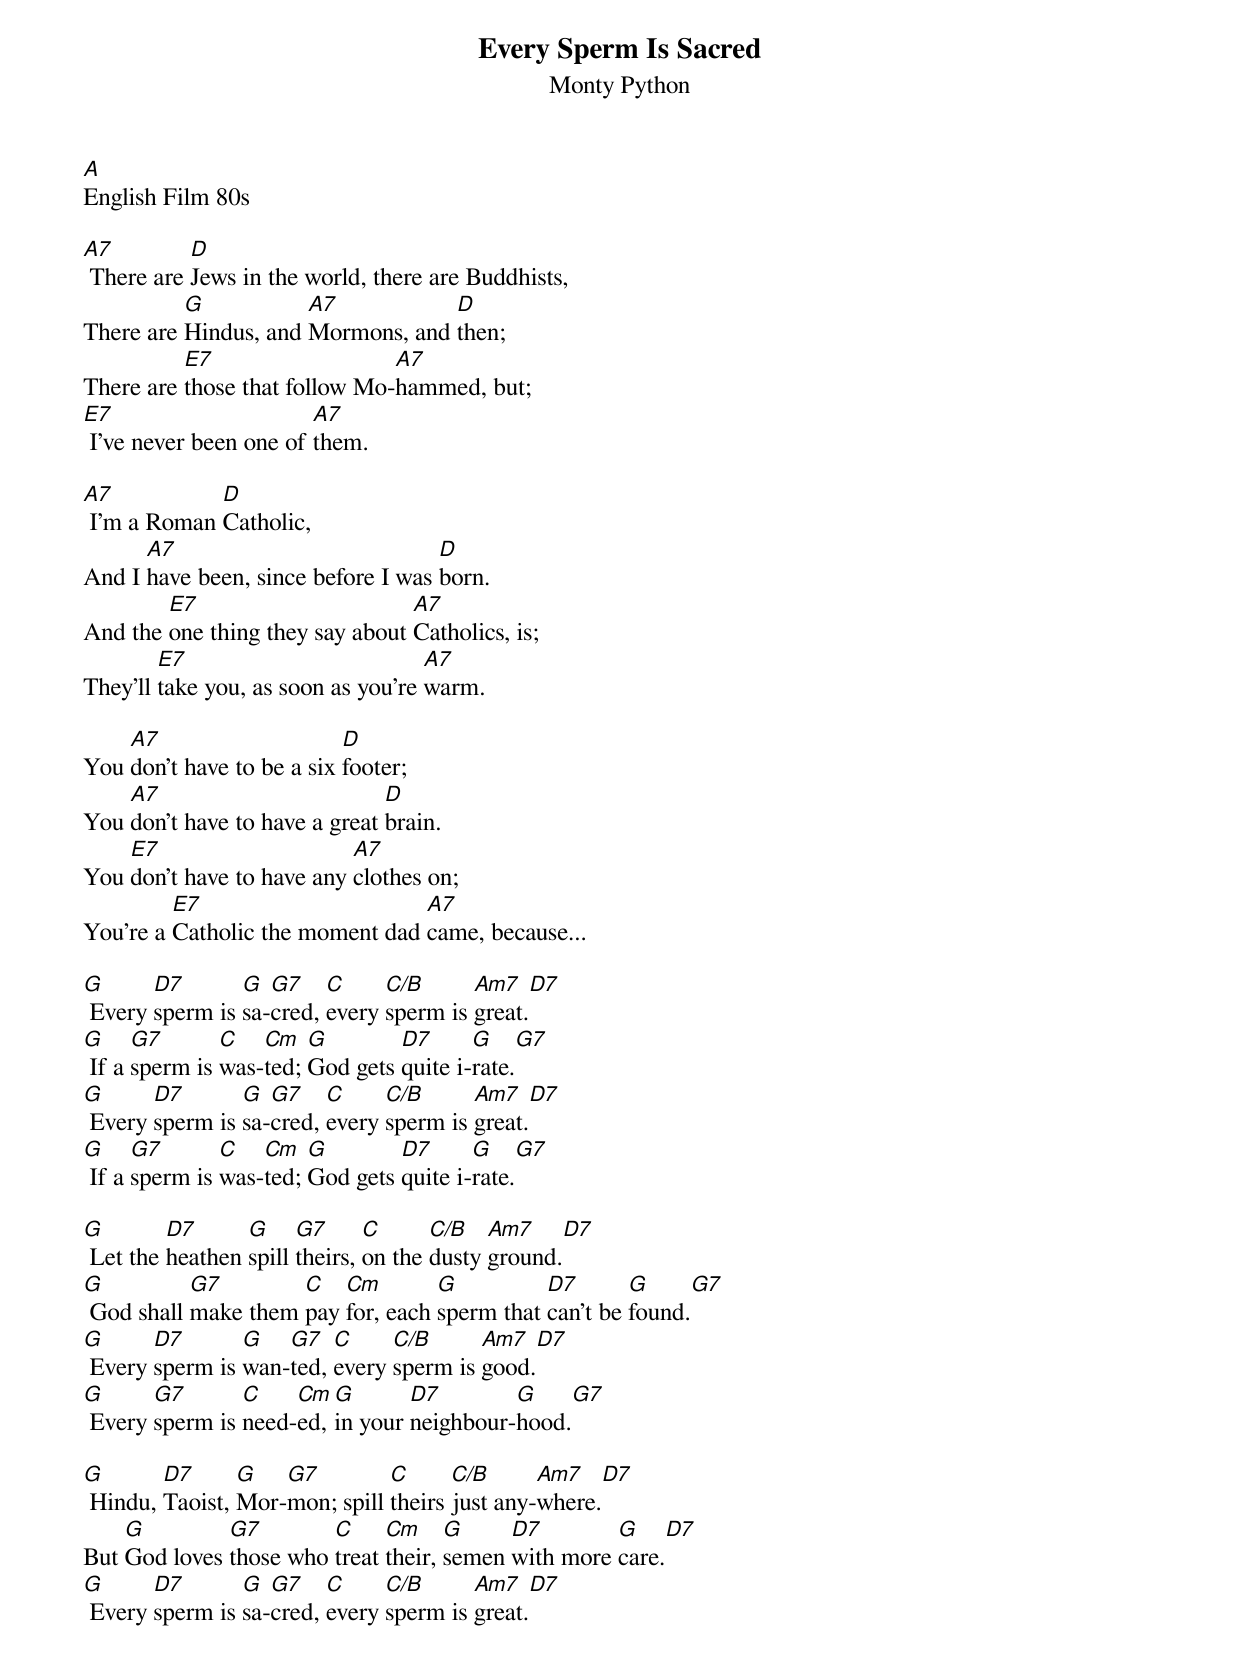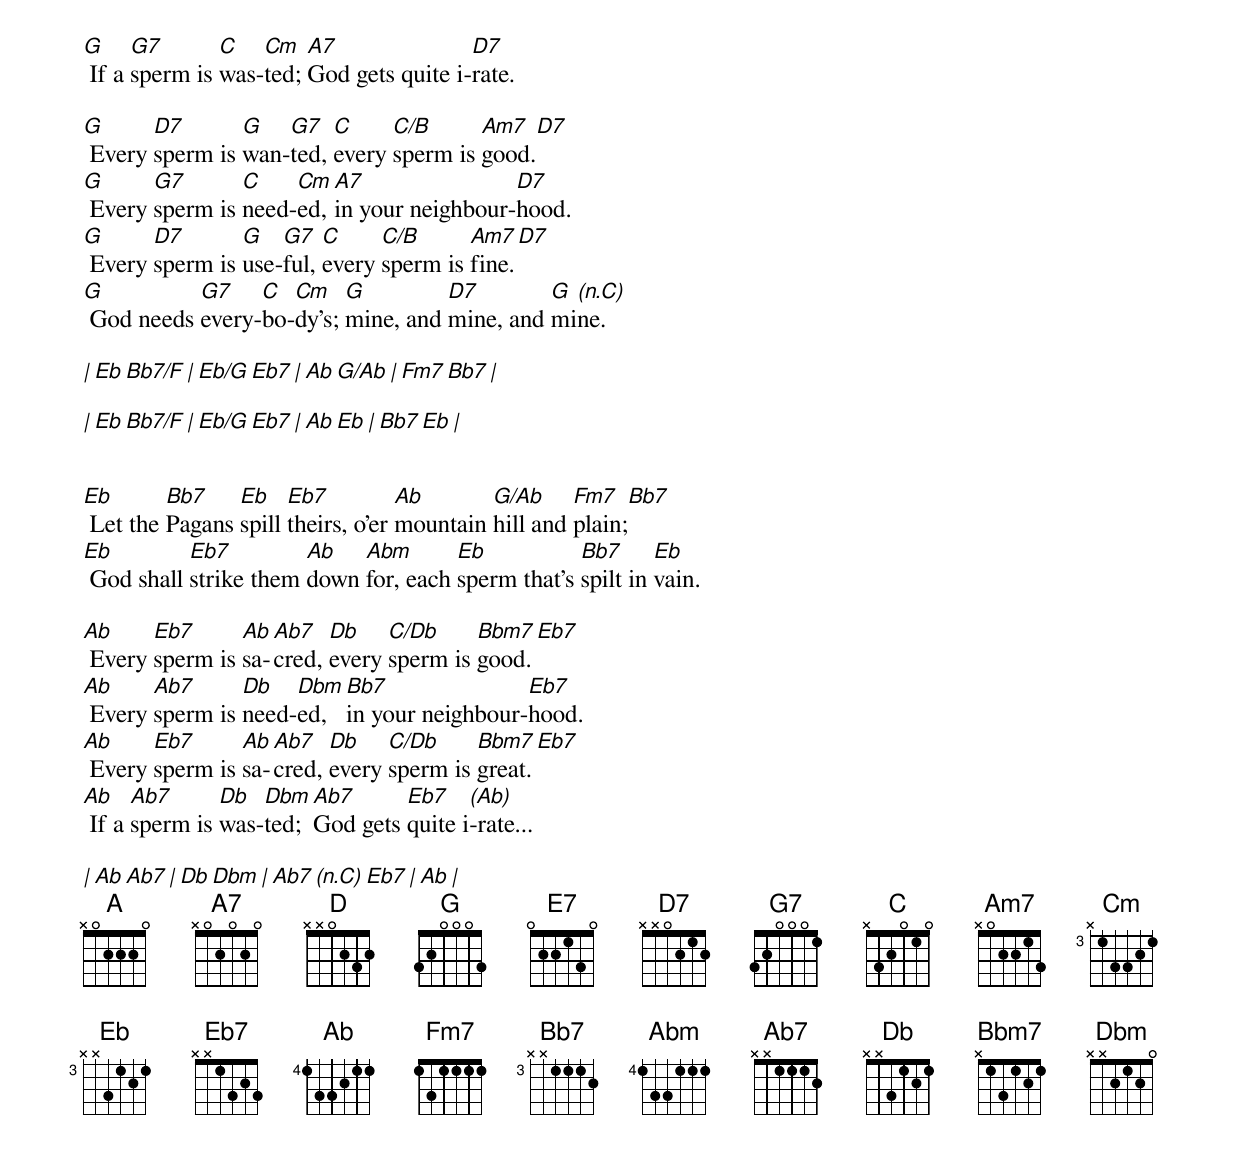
Every Sperm Is Sacred
Monty Python
A
English Film 80s

A7         D
 There are Jews in the world, there are Buddhists,
          G           A7           D
There are Hindus, and Mormons, and then;
          E7                   A7
There are those that follow Mo-hammed, but;
E7                      A7
 I've never been one of them.

A7           D
 I'm a Roman Catholic,
      A7                            D
And I have been, since before I was born.
        E7                       A7
And the one thing they say about Catholics, is;
        E7                          A7
They'll take you, as soon as you're warm.

    A7                     D
You don't have to be a six footer;
    A7                         D
You don't have to have a great brain.
    E7                     A7
You don't have to have any clothes on;
         E7                      A7
You're a Catholic the moment dad came, because...

G      D7       G  G7    C     C/B      Am7   D7
 Every sperm is sa-cred, every sperm is great.
G     G7       C   Cm   G        D7      G    G7
 If a sperm is was-ted; God gets quite i-rate.
G      D7       G  G7    C     C/B      Am7   D7
 Every sperm is sa-cred, every sperm is great.
G     G7       C   Cm   G        D7      G    G7
 If a sperm is was-ted; God gets quite i-rate.

G        D7      G     G7      C      C/B   Am7    D7
 Let the heathen spill theirs, on the dusty ground.
G          G7        C   Cm        G          D7       G     G7
 God shall make them pay for, each sperm that can't be found.
G      D7       G   G7   C     C/B      Am7  D7
 Every sperm is wan-ted, every sperm is good.
G      G7       C    Cm  G       D7        G    G7
 Every sperm is need-ed, in your neighbour-hood.

G       D7      G   G7         C      C/B      Am7   D7
 Hindu, Taoist, Mor-mon; spill theirs just any-where.
    G         G7        C     Cm     G     D7        G    D7
But God loves those who treat their, semen with more care.
G      D7       G  G7    C     C/B      Am7   D7
 Every sperm is sa-cred, every sperm is great.
G     G7       C   Cm   A7               D7
 If a sperm is was-ted; God gets quite i-rate.

G      D7       G   G7   C     C/B      Am7  D7
 Every sperm is wan-ted, every sperm is good.
G      G7       C    Cm  A7                D7
 Every sperm is need-ed, in your neighbour-hood.
G      D7       G   G7   C     C/B      Am7  D7
 Every sperm is use-ful, every sperm is fine.
G          G7    C  Cm    G         D7        G (n.C)
 God needs every-bo-dy's; mine, and mine, and mine.

| Eb   Bb7/F  | Eb/G   Eb7  | Ab   G/Ab  | Fm7   Bb7  |

| Eb   Bb7/F  | Eb/G   Eb7  | Ab   Eb    | Bb7   Eb   |


Eb       Bb7    Eb    Eb7          Ab       G/Ab     Fm7   Bb7
 Let the Pagans spill theirs, o'er mountain hill and plain;
Eb         Eb7         Ab   Abm       Eb           Bb7      Eb
 God shall strike them down for, each sperm that's spilt in vain.

Ab     Eb7      Ab Ab7   Db    C/Db     Bbm7  Eb7
 Every sperm is sa-cred, every sperm is good.
Ab     Ab7      Db   Dbm Bb7               Eb7
 Every sperm is need-ed, in your neighbour-hood.
Ab     Eb7      Ab Ab7   Db    C/Db     Bbm7  Eb7
 Every sperm is sa-cred, every sperm is great.
Ab    Ab7      Db  Dbm  Ab7      Eb7    (Ab)
 If a sperm is was-ted; God gets quite i-rate...

| Ab   Ab7  | Db   Dbm   | Ab7 (n.C)   Eb7 | Ab    |
